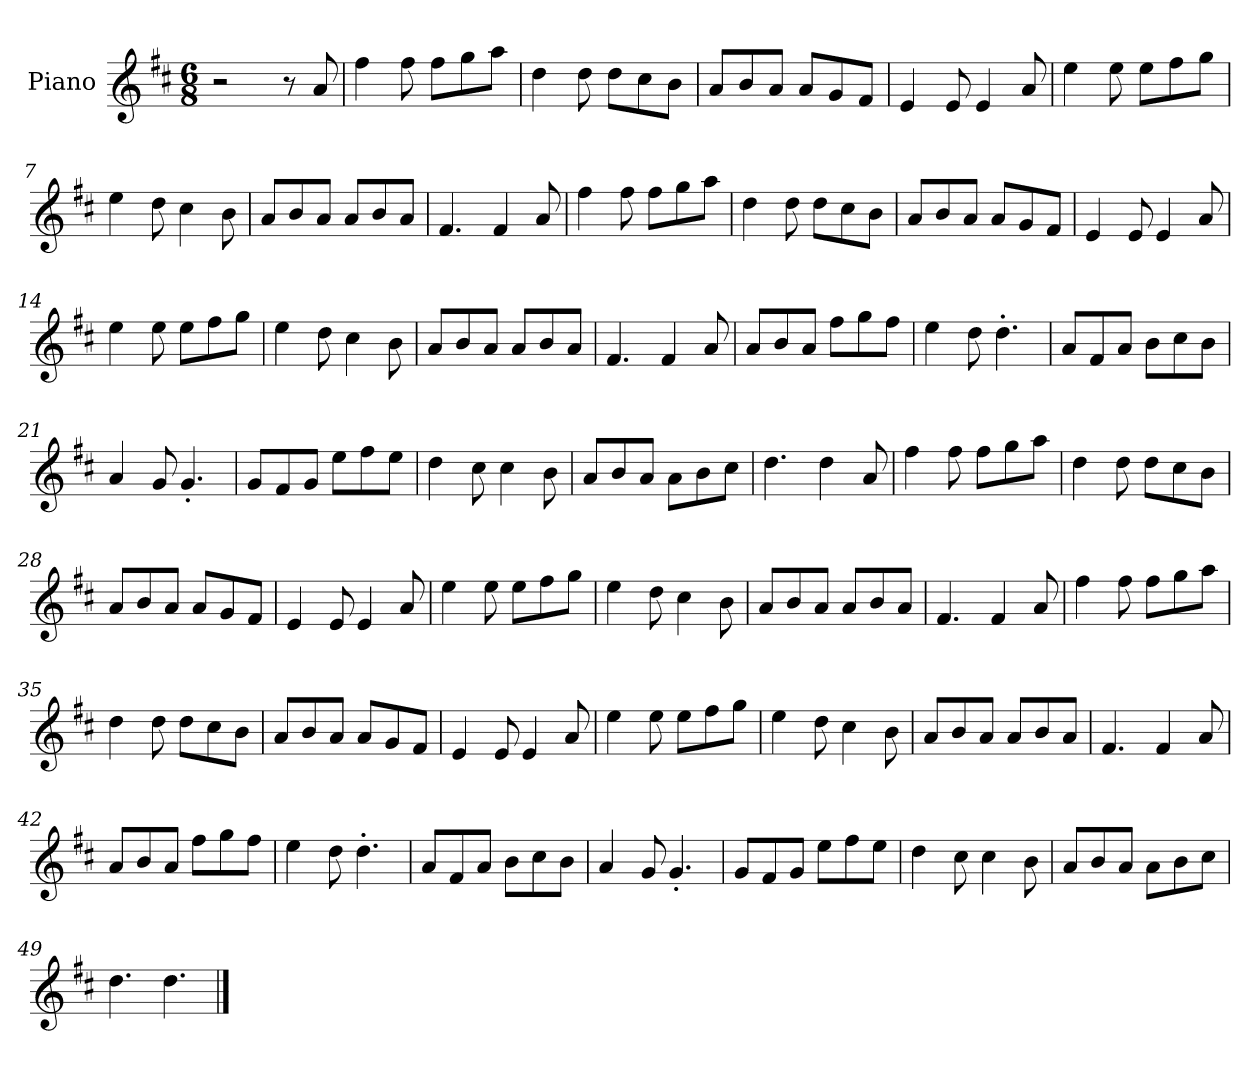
**kern
*part1
*staff1
*I"Piano
*I'Pno
*clefG2
*k[f#c#]
*M6/8
=1
2r
8r
8a/
=2
4ff#\
8ff#\
8ff#\L
8gg\
8aa\J
=3
4dd\
8dd\
8dd\L
8cc#\
8b\J
=4
8a/L
8b/
8a/J
8a/L
8g/
8f#/J
=5
4e/
8e/
4e/
8a/
=6
4ee\
8ee\
8ee\L
8ff#\
8gg\J
=7
4ee\
8dd\
4cc#\
8b\
=8
8a/L
8b/
8a/J
8a/L
8b/
8a/J
=9
4.f#/
4f#/
8a/
=10
4ff#\
8ff#\
8ff#\L
8gg\
8aa\J
=11
4dd\
8dd\
8dd\L
8cc#\
8b\J
=12
8a/L
8b/
8a/J
8a/L
8g/
8f#/J
=13
4e/
8e/
4e/
8a/
=14
4ee\
8ee\
8ee\L
8ff#\
8gg\J
=15
4ee\
8dd\
4cc#\
8b\
=16
8a/L
8b/
8a/J
8a/L
8b/
8a/J
=17
4.f#/
4f#/
8a/
=18
8a/L
8b/
8a/J
8ff#\L
8gg\
8ff#\J
=19
4ee\
8dd\
4.dd'\
=20
8a/L
8f#/
8a/J
8b\L
8cc#\
8b\J
=21
4a/
8g/
4.g'/
=22
8g/L
8f#/
8g/J
8ee\L
8ff#\
8ee\J
=23
4dd\
8cc#\
4cc#\
8b\
=24
8a/L
8b/
8a/J
8a\L
8b\
8cc#\J
=25
4.dd\
4dd\
8a/
=26
4ff#\
8ff#\
8ff#\L
8gg\
8aa\J
=27
4dd\
8dd\
8dd\L
8cc#\
8b\J
=28
8a/L
8b/
8a/J
8a/L
8g/
8f#/J
=29
4e/
8e/
4e/
8a/
=30
4ee\
8ee\
8ee\L
8ff#\
8gg\J
=31
4ee\
8dd\
4cc#\
8b\
=32
8a/L
8b/
8a/J
8a/L
8b/
8a/J
=33
4.f#/
4f#/
8a/
=34
4ff#\
8ff#\
8ff#\L
8gg\
8aa\J
=35
4dd\
8dd\
8dd\L
8cc#\
8b\J
=36
8a/L
8b/
8a/J
8a/L
8g/
8f#/J
=37
4e/
8e/
4e/
8a/
=38
4ee\
8ee\
8ee\L
8ff#\
8gg\J
=39
4ee\
8dd\
4cc#\
8b\
=40
8a/L
8b/
8a/J
8a/L
8b/
8a/J
=41
4.f#/
4f#/
8a/
=42
8a/L
8b/
8a/J
8ff#\L
8gg\
8ff#\J
=43
4ee\
8dd\
4.dd'\
=44
8a/L
8f#/
8a/J
8b\L
8cc#\
8b\J
=45
4a/
8g/
4.g'/
=46
8g/L
8f#/
8g/J
8ee\L
8ff#\
8ee\J
=47
4dd\
8cc#\
4cc#\
8b\
=48
8a/L
8b/
8a/J
8a\L
8b\
8cc#\J
=49
4.dd\
4.dd\
==
*-
